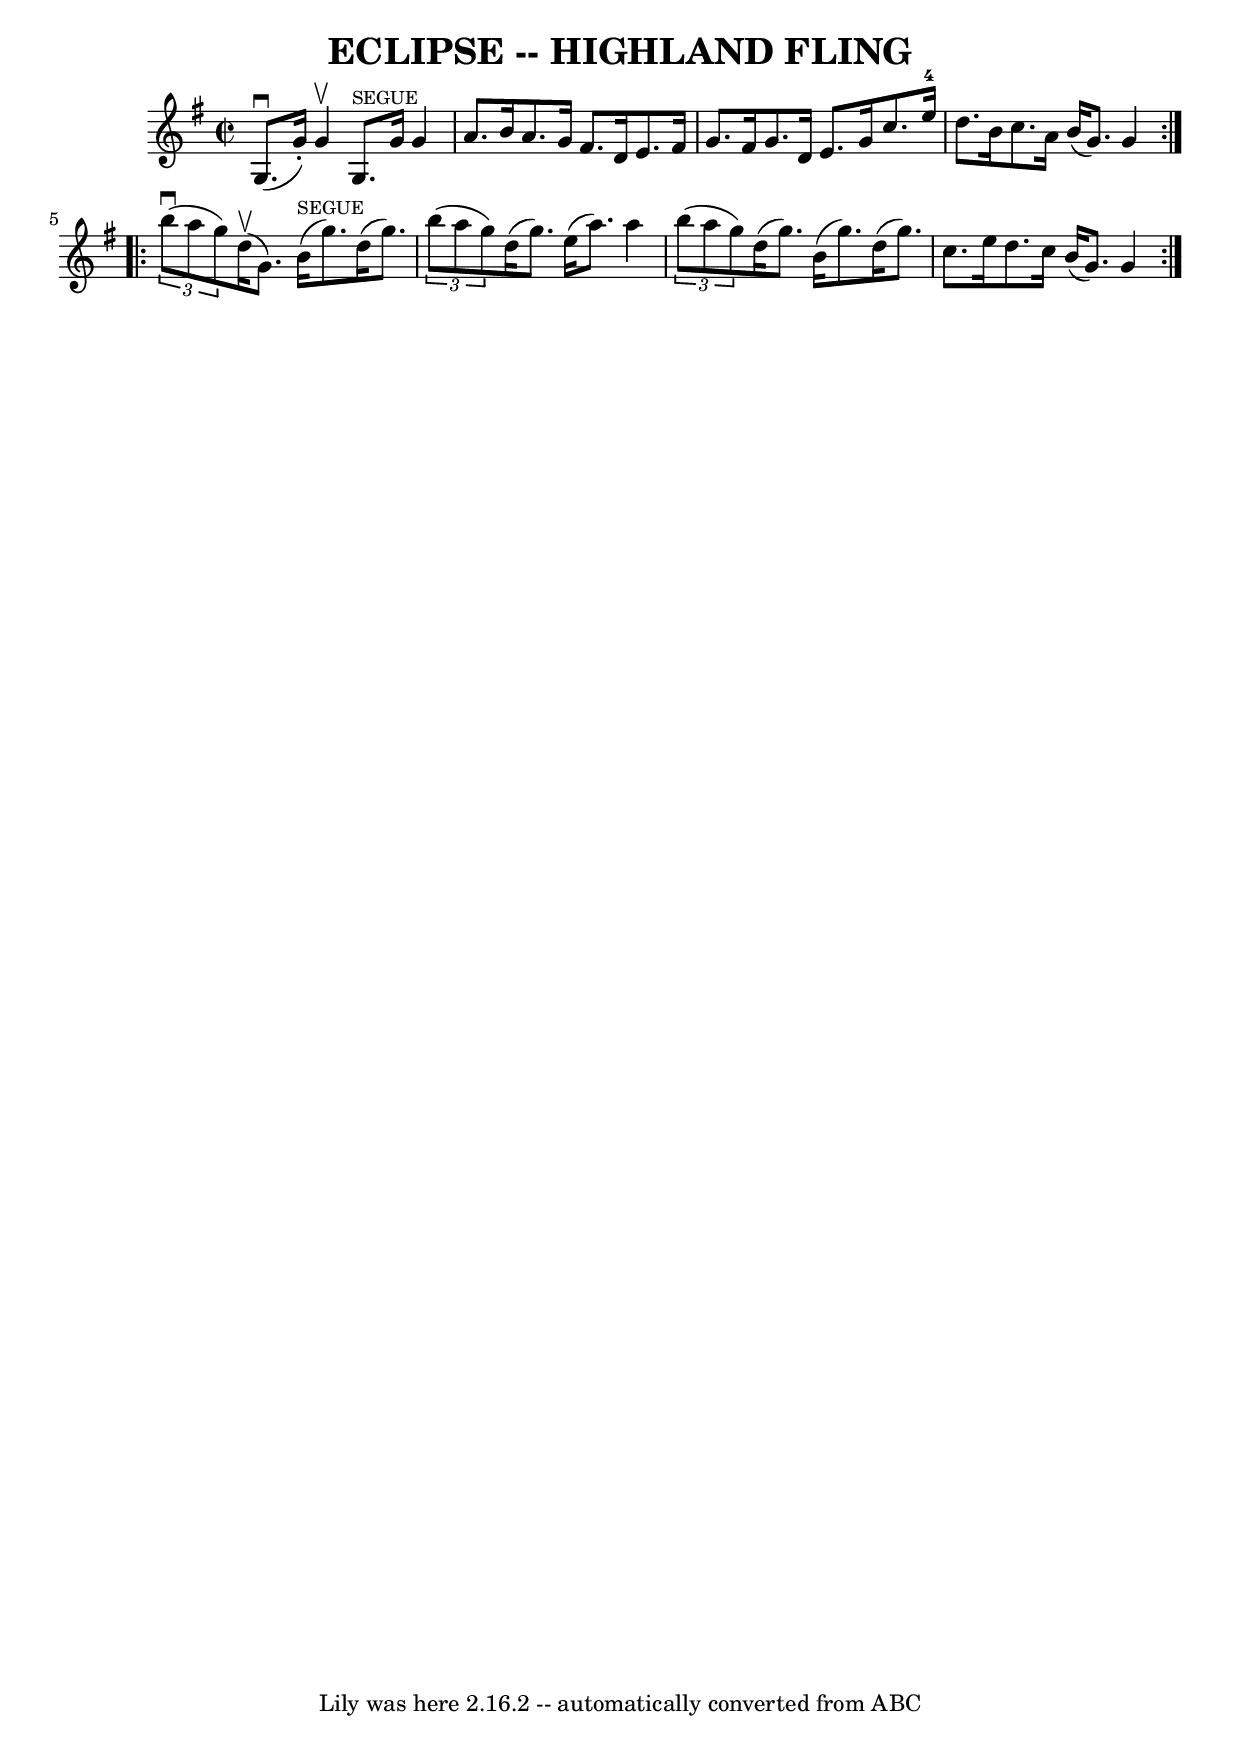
\version "2.7.40"
\include "Mammoth.ily"
\header {
	book = "Ryan's Mammoth Collection of Fiddle Tunes"
	crossRefNumber = "1"
	footnotes = ""
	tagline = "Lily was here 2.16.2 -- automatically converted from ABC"
	title = "ECLIPSE -- HIGHLAND FLING"
}
voicedefault =  {
\set Score.defaultBarType = "empty"

\override Staff.TimeSignature #'style = #'C
 \time 2/2 \key g \major   \repeat volta 2 { g8. (^\downbow g'16 -.)   
g'4^\upbow g8.^\segue g'16 g'4    |
 a'8. b'16 a'8.   
 g'16 fis'8. d'16 e'8. fis'16        |
 g'8. fis'16    
g'8. d'16 e'8. g'16 c''8. e''16-4   |
 d''8. b'16  
 c''8. a'16 b'16 (g'8.) g'4    }     \repeat volta 2 {   
\times 2/3 { b''8 (^\downbow a''8 g''8) } d''16 (^\upbow g'8.  
-) b'16^\segue(g''8.) d''16 (g''8.)   |
   
\times 2/3 { b''8 (a''8 g''8) } d''16 (g''8.) e''16 (
a''8.) a''4        |
   \times 2/3 { b''8 (a''8 g''8) }   
d''16 (g''8.) b'16 (g''8.) d''16 (g''8.)   |
   
c''8. e''16 d''8. c''16 b'16 (g'8.) g'4    }   
}

\score{
    <<

	\context Staff="default"
	{
	    \voicedefault 
	}

    >>
	\layout {
	}
	\midi {}
}
